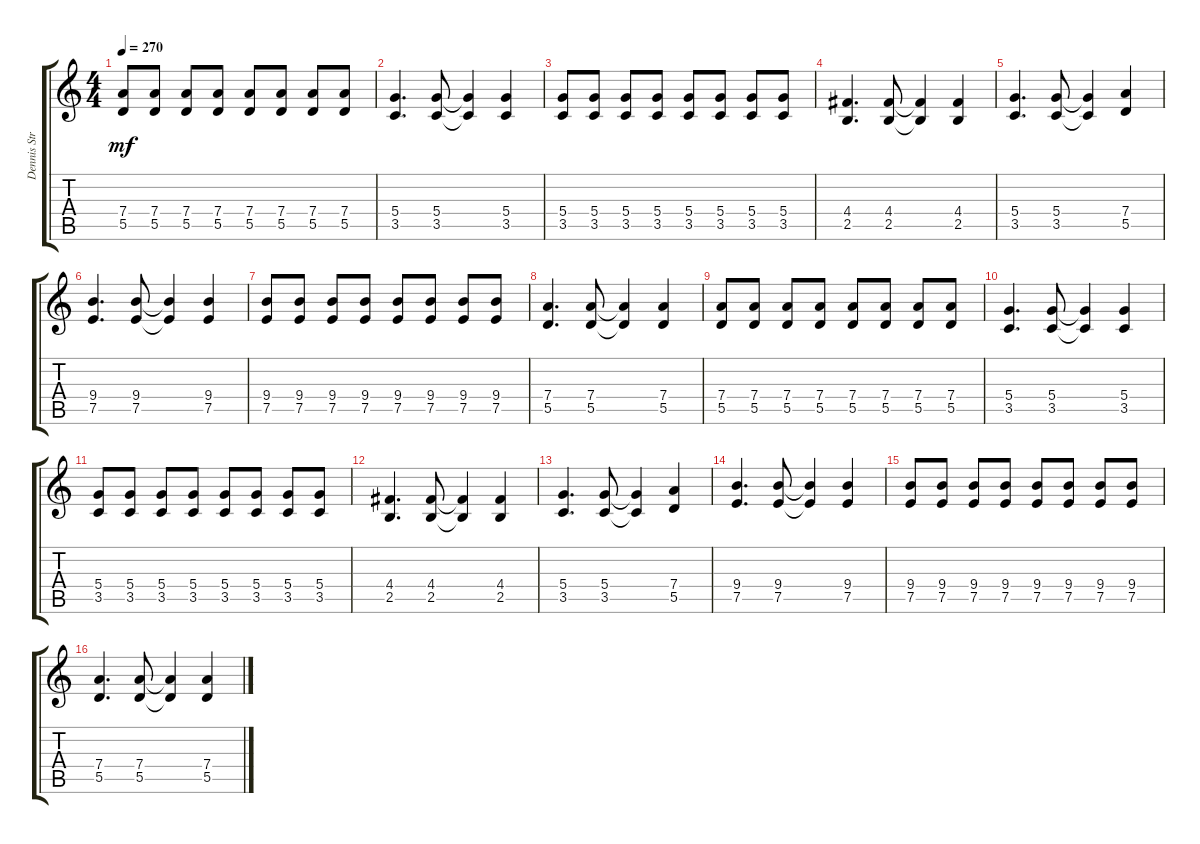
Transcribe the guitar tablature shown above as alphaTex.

\track ("Dennis Stratton" "Dennis Str") {instrument overdrivenguitar}
\staff {score tabs}
\tuning (E4 B3 G3 D3 A2 E2) {hide}
\ts (4 4)
\tempo 270
\clef g2
\ks c
(7.4 5.5).8{dy mf} (7.4 5.5).8 (7.4 5.5).8 (7.4 5.5).8 (7.4 5.5).8 (7.4 5.5).8 (7.4 5.5).8 (7.4 5.5).8 |
(5.4 3.5).4{d} (5.4 3.5).8 (5.4{t} 3.5{t}).4 (5.4 3.5).4 |
(5.4 3.5).8 (5.4 3.5).8 (5.4 3.5).8 (5.4 3.5).8 (5.4 3.5).8 (5.4 3.5).8 (5.4 3.5).8 (5.4 3.5).8 |
(4.4 2.5).4{d} (4.4 2.5).8 (4.4{t} 2.5{t}).4 (4.4 2.5).4 |
(5.4 3.5).4{d} (5.4 3.5).8 (5.4{t} 3.5{t}).4 (7.4 5.5).4 |
(9.4 7.5).4{d} (9.4 7.5).8 (9.4{t} 7.5{t}).4 (9.4 7.5).4 |
(9.4 7.5).8 (9.4 7.5).8 (9.4 7.5).8 (9.4 7.5).8 (9.4 7.5).8 (9.4 7.5).8 (9.4 7.5).8 (9.4 7.5).8 |
(7.4 5.5).4{d} (7.4 5.5).8 (7.4{t} 5.5{t}).4 (7.4 5.5).4 |
(7.4 5.5).8 (7.4 5.5).8 (7.4 5.5).8 (7.4 5.5).8 (7.4 5.5).8 (7.4 5.5).8 (7.4 5.5).8 (7.4 5.5).8 |
(5.4 3.5).4{d} (5.4 3.5).8 (5.4{t} 3.5{t}).4 (5.4 3.5).4 |
(5.4 3.5).8 (5.4 3.5).8 (5.4 3.5).8 (5.4 3.5).8 (5.4 3.5).8 (5.4 3.5).8 (5.4 3.5).8 (5.4 3.5).8 |
(4.4 2.5).4{d} (4.4 2.5).8 (4.4{t} 2.5{t}).4 (4.4 2.5).4 |
(5.4 3.5).4{d} (5.4 3.5).8 (5.4{t} 3.5{t}).4 (7.4 5.5).4 |
(9.4 7.5).4{d} (9.4 7.5).8 (9.4{t} 7.5{t}).4 (9.4 7.5).4 |
(9.4 7.5).8 (9.4 7.5).8 (9.4 7.5).8 (9.4 7.5).8 (9.4 7.5).8 (9.4 7.5).8 (9.4 7.5).8 (9.4 7.5).8 |
(7.4 5.5).4{d} (7.4 5.5).8 (7.4{t} 5.5{t}).4 (7.4 5.5).4
